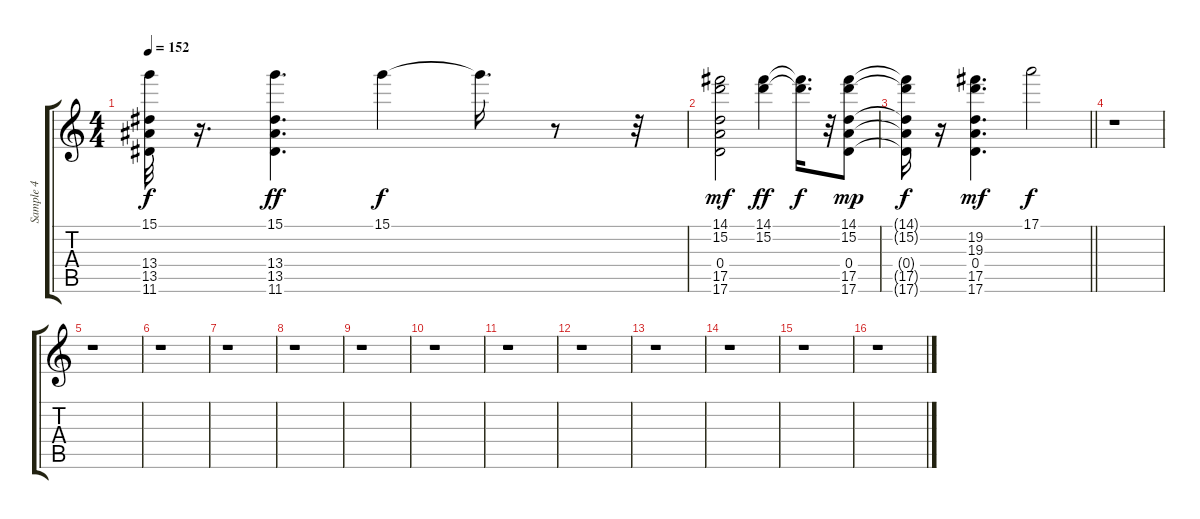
\track ("Sample 4" "Sample 4") {instrument synthbass1}
\staff {score tabs}
\tuning (E4 B3 G3 D3 A2 E2) {hide}
\ts (4 4)
\tempo 152
\clef g2
\ks c
(15.1{t} 13.4{t} 13.5{t} 11.6{t}).32{dy f} r.16{d} (15.1 13.4 13.5 11.6).4{d dy ff} 15.1.4{dy f} 15.1{t}.16{d} r.8 r.32 |
(14.1 15.2 0.4 17.5 17.6).2{dy mf} (14.1 15.2).4{dy ff} (14.1{t} 15.2{t}).16{d dy f} r.32 (14.1 15.2 0.4 17.5 17.6).8{dy mp} |
\barLineRight lightlight
(14.1{t} 15.2{t} 0.4{t} 17.5{t} 17.6{t}).16{dy f} r.16 (19.2 19.3 0.4 17.5 17.6).4{d dy mf} 17.1.2{dy f} |
\section ("" " ")
r.1 |
r.1 |
r.1 |
r.1 |
r.1 |
r.1 |
r.1 |
r.1 |
r.1 |
r.1 |
r.1 |
r.1 |
r.1
